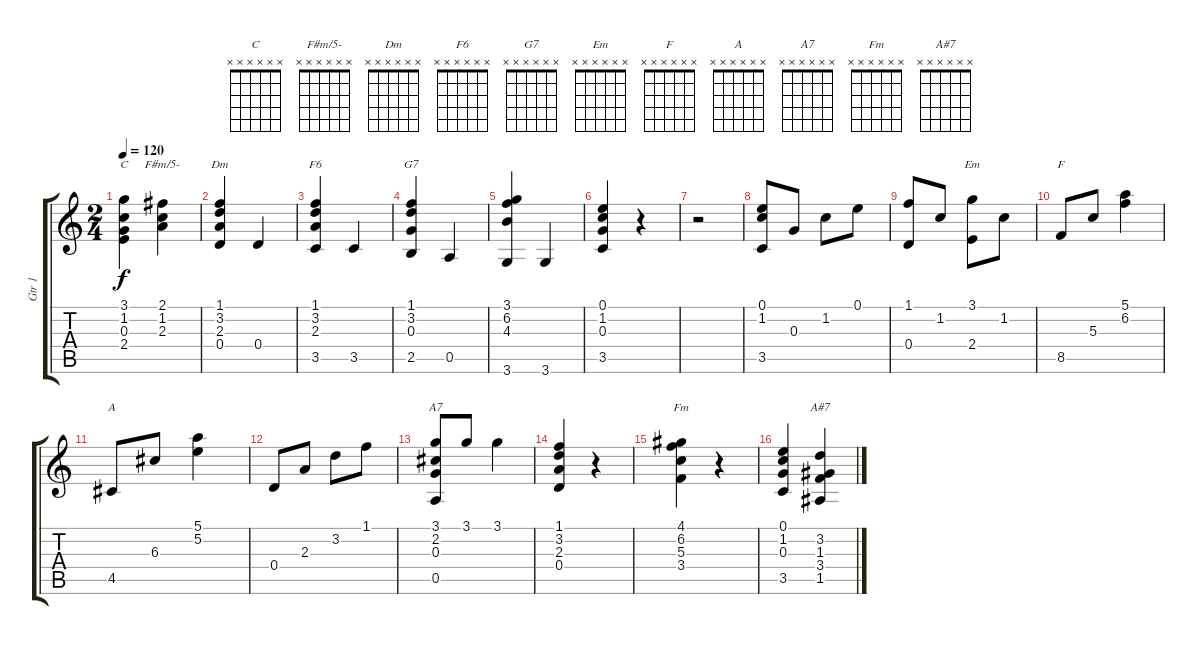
\track ("Gtr 1" "Gtr 1") {instrument acousticguitarnylon}
\staff {score tabs}
\tuning (E4 B3 G3 D3 A2 E2) {hide}
\chord ("C" x x x x x x) {firstfret 0}
\chord ("F#m/5-" x x x x x x) {firstfret 0}
\chord ("Dm" x x x x x x) {firstfret 0}
\chord ("F6" x x x x x x) {firstfret 0}
\chord ("G7" x x x x x x) {firstfret 0}
\chord ("Em" x x x x x x) {firstfret 0}
\chord ("F" x x x x x x) {firstfret 0}
\chord ("A" x x x x x x) {firstfret 0}
\chord ("A7" x x x x x x) {firstfret 0}
\chord ("Fm" x x x x x x) {firstfret 0}
\chord ("A#7" x x x x x x) {firstfret 0}
\ts (2 4)
\tempo 120
\clef g2
\ks c
(3.1 1.2 0.3 2.4).4{ch "C" dy f} (2.1 1.2 2.3).4{ch "F#m/5-"} |
(1.1 3.2 2.3 0.4).4{ch "Dm"} 0.4.4 |
(1.1 3.2 2.3 3.5).4{ch "F6"} 3.5.4 |
(1.1 3.2 0.3 2.5).4{ch "G7"} 0.5.4 |
(3.1 6.2 4.3 3.6).4 3.6.4 |
(0.1 1.2 0.3 3.5).4 r.4 |
r.2 |
(0.1 1.2 3.5).8 0.3.8 1.2.8 0.1.8 |
(1.1 0.4).8 1.2.8 (3.1 2.4).8{ch "Em"} 1.2.8 |
8.5.8{ch "F"} 5.3.8 (5.1 6.2).4 |
4.5.8{ch "A"} 6.3.8 (5.1 5.2).4 |
0.4.8 2.3.8 3.2.8 1.1.8 |
(3.1 2.2 0.3 0.5).8{ch "A7"} 3.1.8 3.1.4 |
(1.1 3.2 2.3 0.4).4 r.4 |
(4.1 6.2 5.3 3.4).4{ch "Fm"} r.4 |
(0.1 1.2 0.3 3.5).4 (3.2 1.3 3.4 1.5).4{ch "A#7"}
